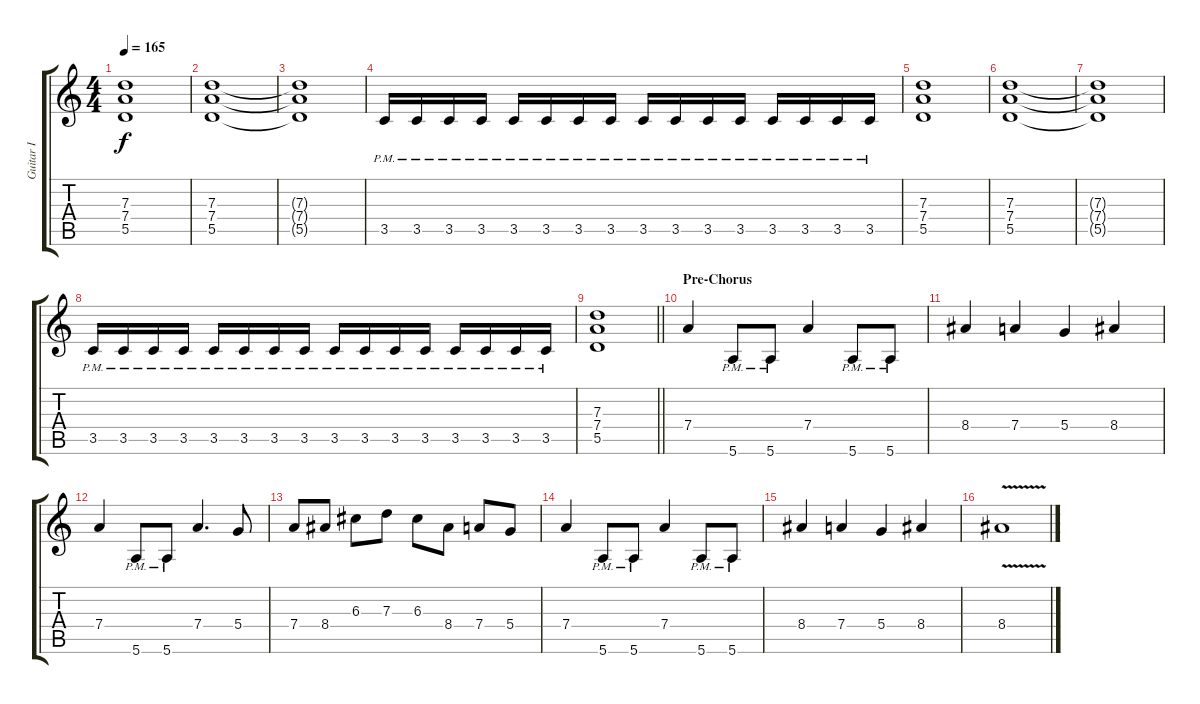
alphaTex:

\track ("Guitar I" "Guitar I") {instrument overdrivenguitar}
\staff {score tabs}
\tuning (E4 B3 G3 D3 A2 E2) {hide}
\ts (4 4)
\tempo 165
\clef g2
\ks c
(7.3 7.4 5.5).1{dy f} |
(7.3 7.4 5.5).1 |
(7.3{t} 7.4{t} 5.5{t}).1 |
3.5{pm}.16 3.5{pm}.16 3.5{pm}.16 3.5{pm}.16 3.5{pm}.16 3.5{pm}.16 3.5{pm}.16 3.5{pm}.16 3.5{pm}.16 3.5{pm}.16 3.5{pm}.16 3.5{pm}.16 3.5{pm}.16 3.5{pm}.16 3.5{pm}.16 3.5{pm}.16 |
(7.3 7.4 5.5).1 |
(7.3 7.4 5.5).1 |
(7.3{t} 7.4{t} 5.5{t}).1 |
3.5{pm}.16 3.5{pm}.16 3.5{pm}.16 3.5{pm}.16 3.5{pm}.16 3.5{pm}.16 3.5{pm}.16 3.5{pm}.16 3.5{pm}.16 3.5{pm}.16 3.5{pm}.16 3.5{pm}.16 3.5{pm}.16 3.5{pm}.16 3.5{pm}.16 3.5{pm}.16 |
\barLineRight lightlight
(7.3 7.4 5.5).1 |
\section ("" "Pre-Chorus")
7.4.4 5.6{pm}.8 5.6{pm}.8 7.4.4 5.6{pm}.8 5.6{pm}.8 |
8.4.4 7.4.4 5.4.4 8.4.4 |
7.4.4 5.6{pm}.8 5.6{pm}.8 7.4.4{d} 5.4.8 |
7.4.8 8.4.8 6.3.8 7.3.8 6.3.8 8.4.8 7.4.8 5.4.8 |
7.4.4 5.6{pm}.8 5.6{pm}.8 7.4.4 5.6{pm}.8 5.6{pm}.8 |
8.4.4 7.4.4 5.4.4 8.4.4 |
8.4{v}.1
